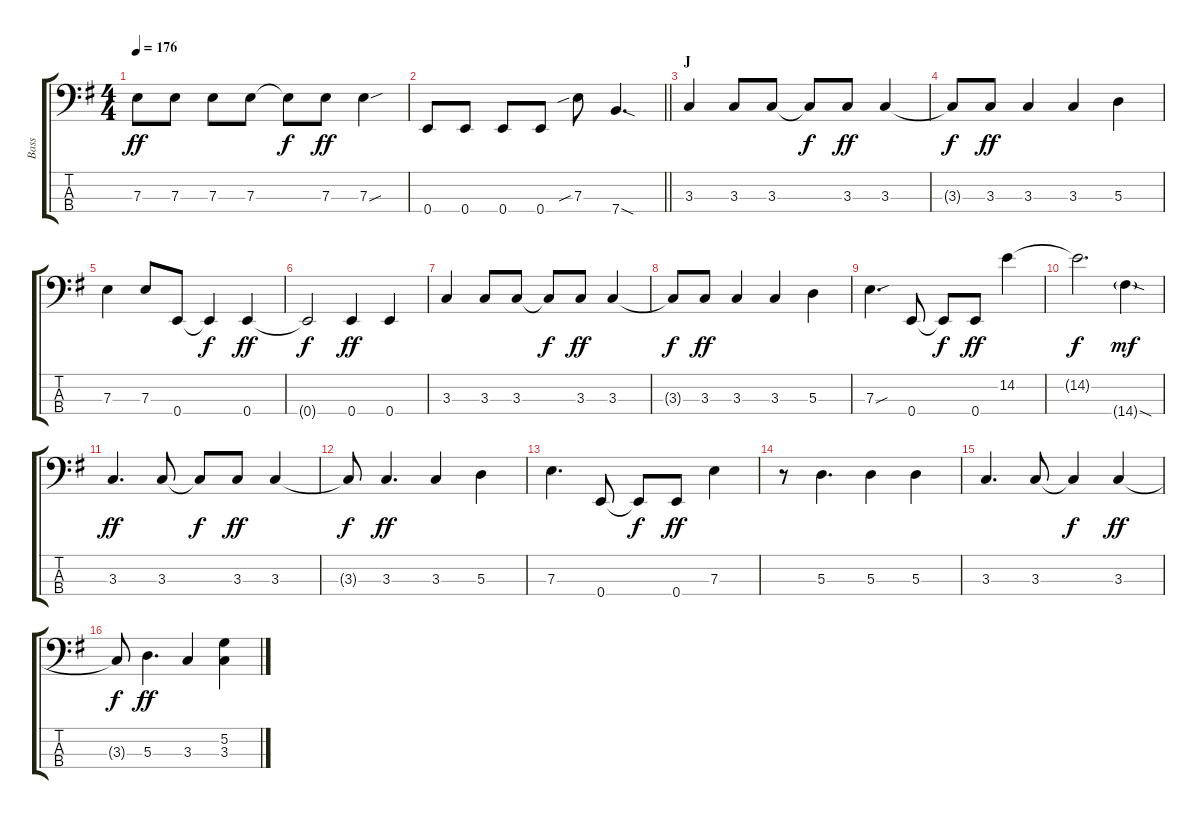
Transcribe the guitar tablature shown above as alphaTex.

\track ("Bass" "Bass") {instrument electricbasspick}
\staff {score tabs}
\tuning (G2 D2 A1 E1) {hide}
\ts (4 4)
\tempo 176
\clef f4
\ks g
7.3.8{dy ff} 7.3.8 7.3.8 7.3.8 7.3{t}.8{dy f} 7.3.8{dy ff} 7.3{sou}.4 |
\barLineRight lightlight
0.4.8 0.4.8 0.4.8 0.4.8 7.3{sib}.8 7.4{sod}.4{d} |
\section ("" "J")
3.3.4 3.3.8 3.3.8 3.3{t}.8{dy f} 3.3.8{dy ff} 3.3.4 |
3.3{t}.8{dy f} 3.3.8{dy ff} 3.3.4 3.3.4 5.3.4 |
7.3.4 7.3.8 0.4.8 0.4{t}.4{dy f} 0.4.4{dy ff} |
0.4{t}.2{dy f} 0.4.4{dy ff} 0.4.4 |
3.3.4 3.3.8 3.3.8 3.3{t}.8{dy f} 3.3.8{dy ff} 3.3.4 |
3.3{t}.8{dy f} 3.3.8{dy ff} 3.3.4 3.3.4 5.3.4 |
7.3{sou}.4{d} 0.4.8 0.4{t}.8{dy f} 0.4.8{dy ff} 14.2.4 |
14.2{t}.2{d dy f} 14.4{sod g}.4{dy mf} |
3.3.4{d dy ff} 3.3.8 3.3{t}.8{dy f} 3.3.8{dy ff} 3.3.4 |
3.3{t}.8{dy f} 3.3.4{d dy ff} 3.3.4 5.3.4 |
7.3.4{d} 0.4.8 0.4{t}.8{dy f} 0.4.8{dy ff} 7.3.4 |
r.8 5.3.4{d} 5.3.4 5.3.4 |
3.3.4{d} 3.3.8 3.3{t}.4{dy f} 3.3.4{dy ff} |
3.3{t}.8{dy f} 5.3.4{d dy ff} 3.3.4 (5.2 3.3).4
